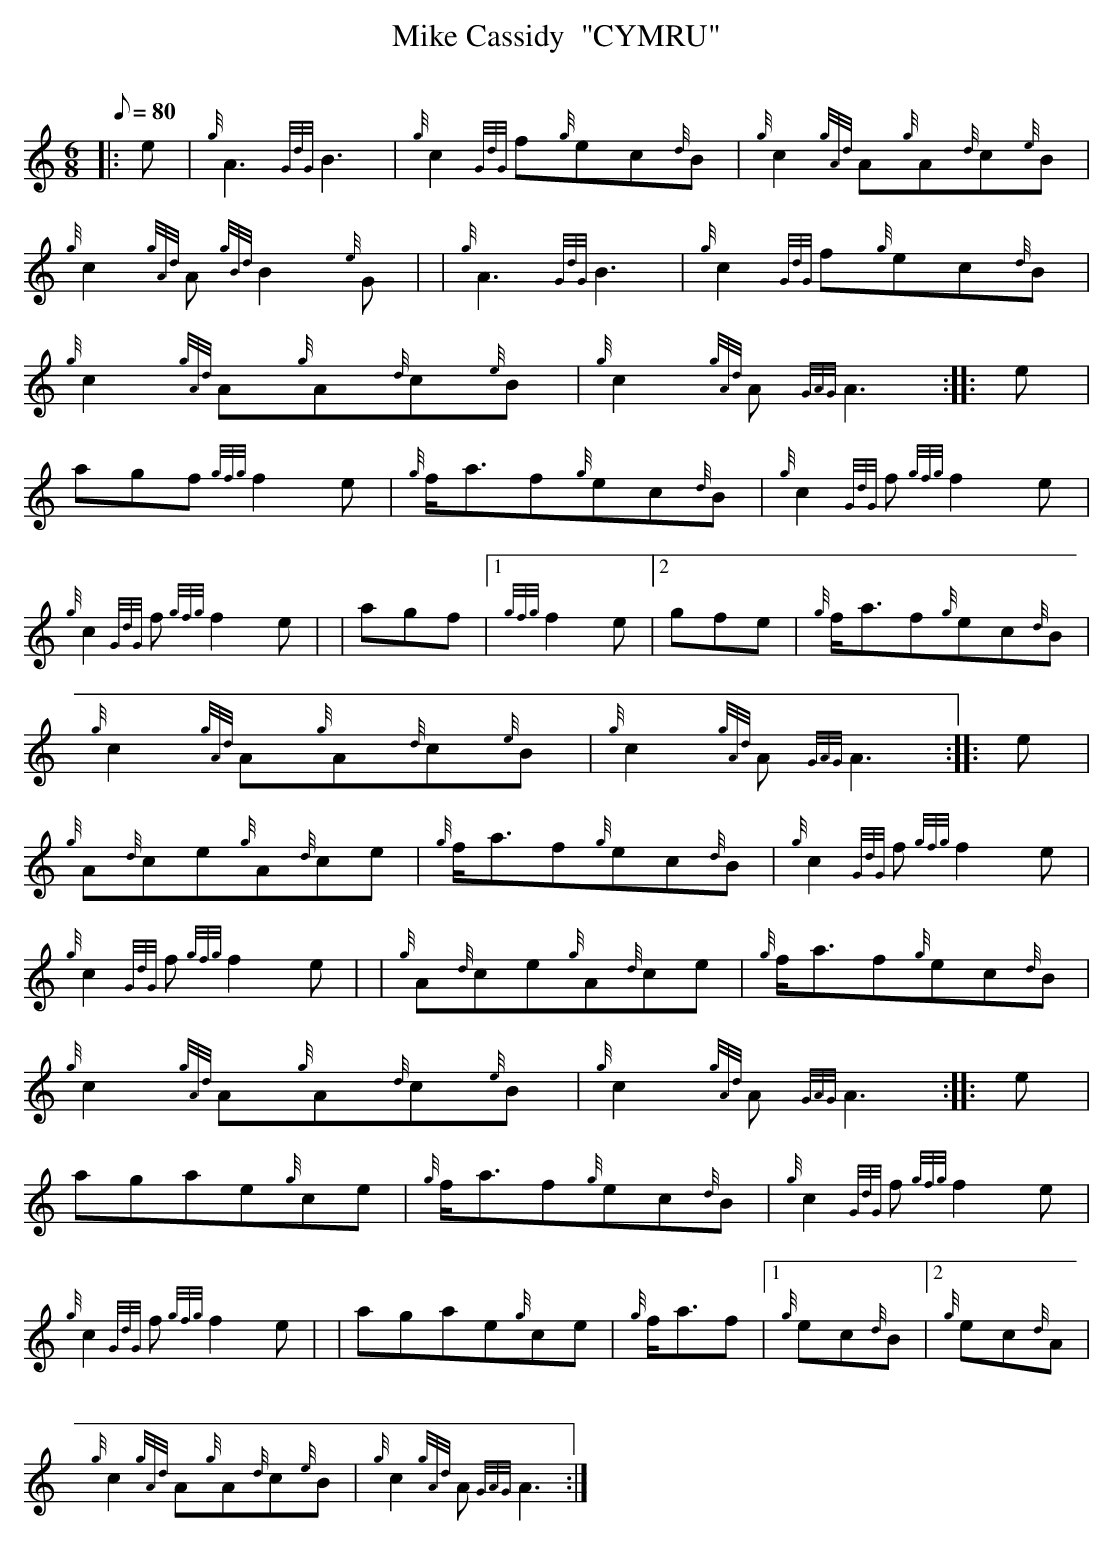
X:1
T:Mike Cassidy  "CYMRU"
M:6/8
L:1/8
Q:80
C:
K:HP
|: e | \
{g}A3{GdG}B3 | \
{g}c2{GdG}f{g}ec{d}B | \
{g}c2{gAd}A{g}A{d}c{e}B |
{g}c2{gAd}A{gBd}B2{e}G | | \
{g}A3{GdG}B3 | \
{g}c2{GdG}f{g}ec{d}B |
{g}c2{gAd}A{g}A{d}c{e}B | \
{g}c2{gAd}A{GAG}A3 :: \
e |
agf{gfg}f2e | \
{g}f/2a3/2f{g}ec{d}B | \
{g}c2{GdG}f{gfg}f2e |
{g}c2{GdG}f{gfg}f2e | | \
agf|1 {gfg}f2e|2 gfe | \
{g}f/2a3/2f{g}ec{d}B |
{g}c2{gAd}A{g}A{d}c{e}B | \
{g}c2{gAd}A{GAG}A3 :: \
e |
{g}A{d}ce{g}A{d}ce | \
{g}f/2a3/2f{g}ec{d}B | \
{g}c2{GdG}f{gfg}f2e |
{g}c2{GdG}f{gfg}f2e | | \
{g}A{d}ce{g}A{d}ce | \
{g}f/2a3/2f{g}ec{d}B |
{g}c2{gAd}A{g}A{d}c{e}B | \
{g}c2{gAd}A{GAG}A3 :: \
e |
agae{g}ce | \
{g}f/2a3/2f{g}ec{d}B | \
{g}c2{GdG}f{gfg}f2e |
{g}c2{GdG}f{gfg}f2e | | \
agae{g}ce | \
{g}f/2a3/2f|1 {g}ec{d}B|2 {g}ec{d}A |
{g}c2{gAd}A{g}A{d}c{e}B | \
{g}c2{gAd}A{GAG}A3 :|
